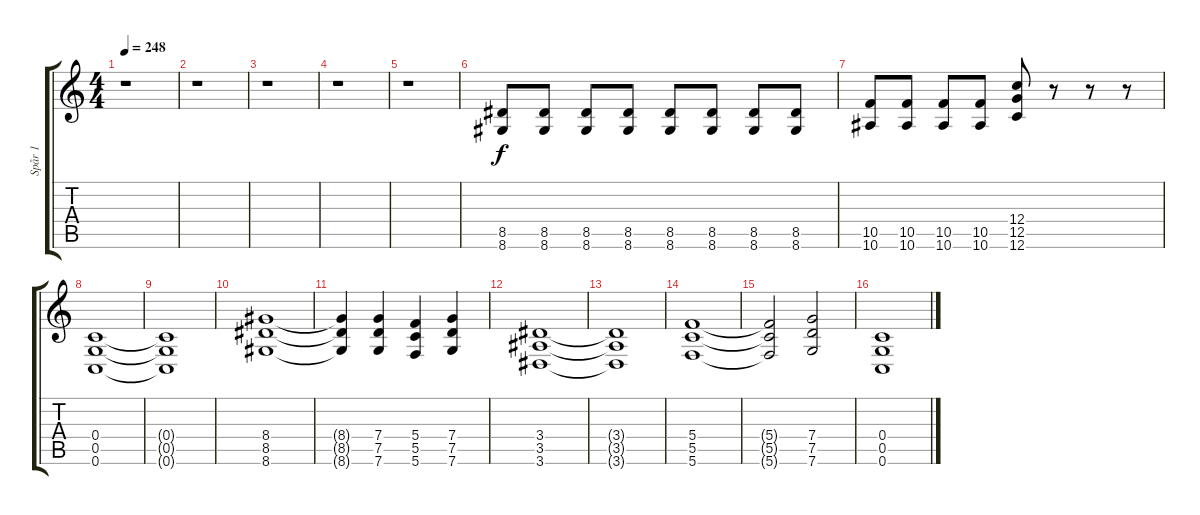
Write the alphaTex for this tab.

\track ("Spår 1" "Spår 1") {instrument distortionguitar}
\staff {score tabs}
\tuning (D4 A3 F3 C3 G2 C2) {hide}
\ts (4 4)
\tempo 248
\clef g2
\ks c
r.1{dy f} |
r.1 |
r.1 |
r.1 |
r.1 |
(8.5 8.6).8 (8.5 8.6).8 (8.5 8.6).8 (8.5 8.6).8 (8.5 8.6).8 (8.5 8.6).8 (8.5 8.6).8 (8.5 8.6).8 |
(10.5 10.6).8 (10.5 10.6).8 (10.5 10.6).8 (10.5 10.6).8 (12.4 12.5 12.6).8 r.8 r.8 r.8 |
(0.4 0.5 0.6).1 |
(0.4{t} 0.5{t} 0.6{t}).1 |
(8.4 8.5 8.6).1 |
(8.4{t} 8.5{t} 8.6{t}).4 (7.4 7.5 7.6).4 (5.4 5.5 5.6).4 (7.4 7.5 7.6).4 |
(3.4 3.5 3.6).1 |
(3.4{t} 3.5{t} 3.6{t}).1 |
(5.4 5.5 5.6).1 |
(5.4{t} 5.5{t} 5.6{t}).2 (7.4 7.5 7.6).2 |
(0.4 0.5 0.6).1
